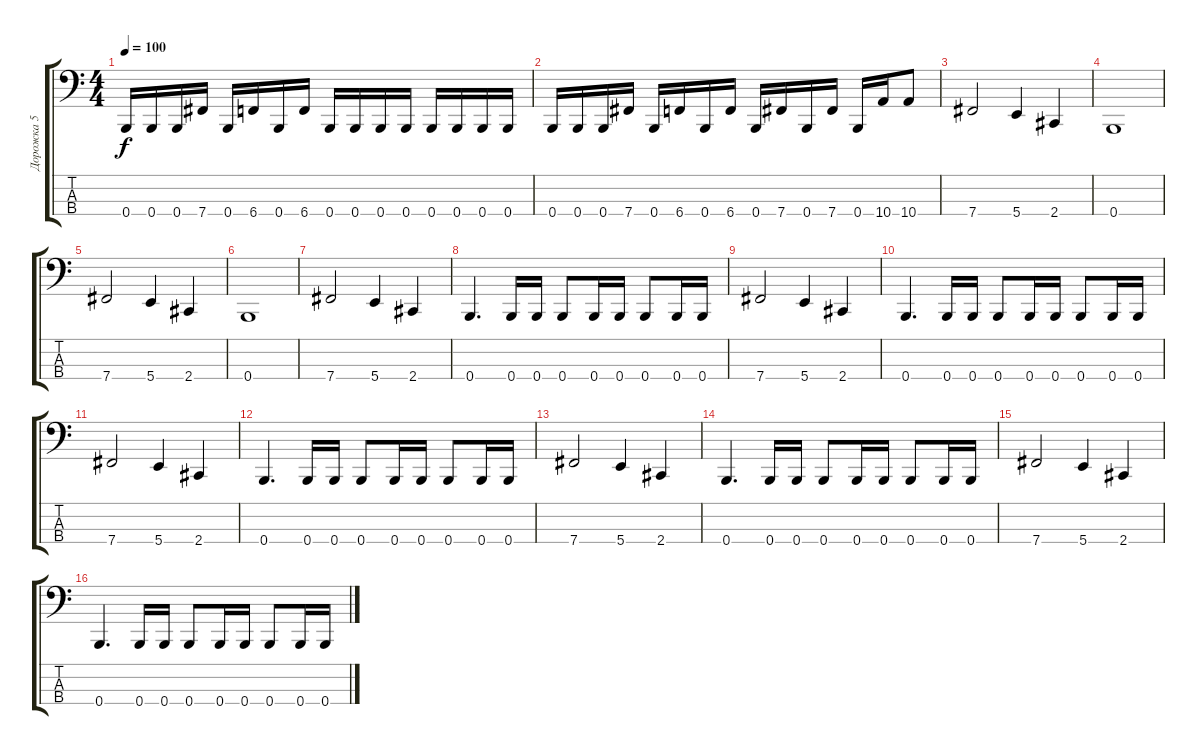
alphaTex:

\track ("Дорожка 5" "Дорожка 5") {instrument electricbasspick}
\staff {score tabs}
\tuning (E2 B1 Gb1 B0) {hide}
\ts (4 4)
\tempo 100
\clef f4
\ks c
0.4.16{dy f} 0.4.16 0.4.16 7.4.16 0.4.16 6.4.16 0.4.16 6.4.16 0.4.16 0.4.16 0.4.16 0.4.16 0.4.16 0.4.16 0.4.16 0.4.16 |
0.4.16 0.4.16 0.4.16 7.4.16 0.4.16 6.4.16 0.4.16 6.4.16 0.4.16 7.4.16 0.4.16 7.4.16 0.4.16 10.4.16 10.4.8 |
7.4.2 5.4.4 2.4.4 |
0.4.1 |
7.4.2 5.4.4 2.4.4 |
0.4.1 |
7.4.2 5.4.4 2.4.4 |
0.4.4{d} 0.4.16 0.4.16 0.4.8 0.4.16 0.4.16 0.4.8 0.4.16 0.4.16 |
7.4.2 5.4.4 2.4.4 |
0.4.4{d} 0.4.16 0.4.16 0.4.8 0.4.16 0.4.16 0.4.8 0.4.16 0.4.16 |
7.4.2 5.4.4 2.4.4 |
0.4.4{d} 0.4.16 0.4.16 0.4.8 0.4.16 0.4.16 0.4.8 0.4.16 0.4.16 |
7.4.2 5.4.4 2.4.4 |
0.4.4{d} 0.4.16 0.4.16 0.4.8 0.4.16 0.4.16 0.4.8 0.4.16 0.4.16 |
7.4.2 5.4.4 2.4.4 |
0.4.4{d} 0.4.16 0.4.16 0.4.8 0.4.16 0.4.16 0.4.8 0.4.16 0.4.16
